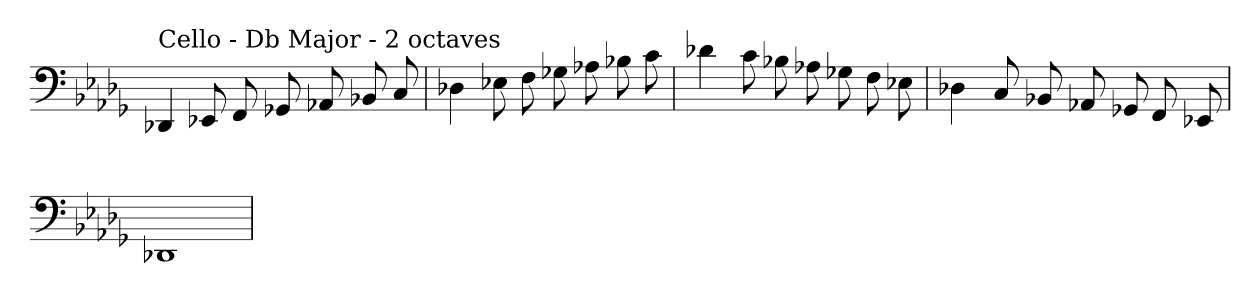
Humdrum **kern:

**kern
*part1
*staff1
*clefF4
*k[b-e-a-d-g-]
*D-:
=
!LO:TX:a:t=Cello - Db Major - 2 octaves
4DD-X
8EE-X
8FF
8GG-X
8AA-X
8BB-X
8C
=
4D-X
8E-X
8F
8G-X
8A-X
8B-X
8c
=
4d-X
8c
8B-X
8A-X
8G-X
8F
8E-X
=
4D-X
8C
8BB-X
8AA-X
8GG-X
8FF
8EE-X
=
1DD-X
=
*-
